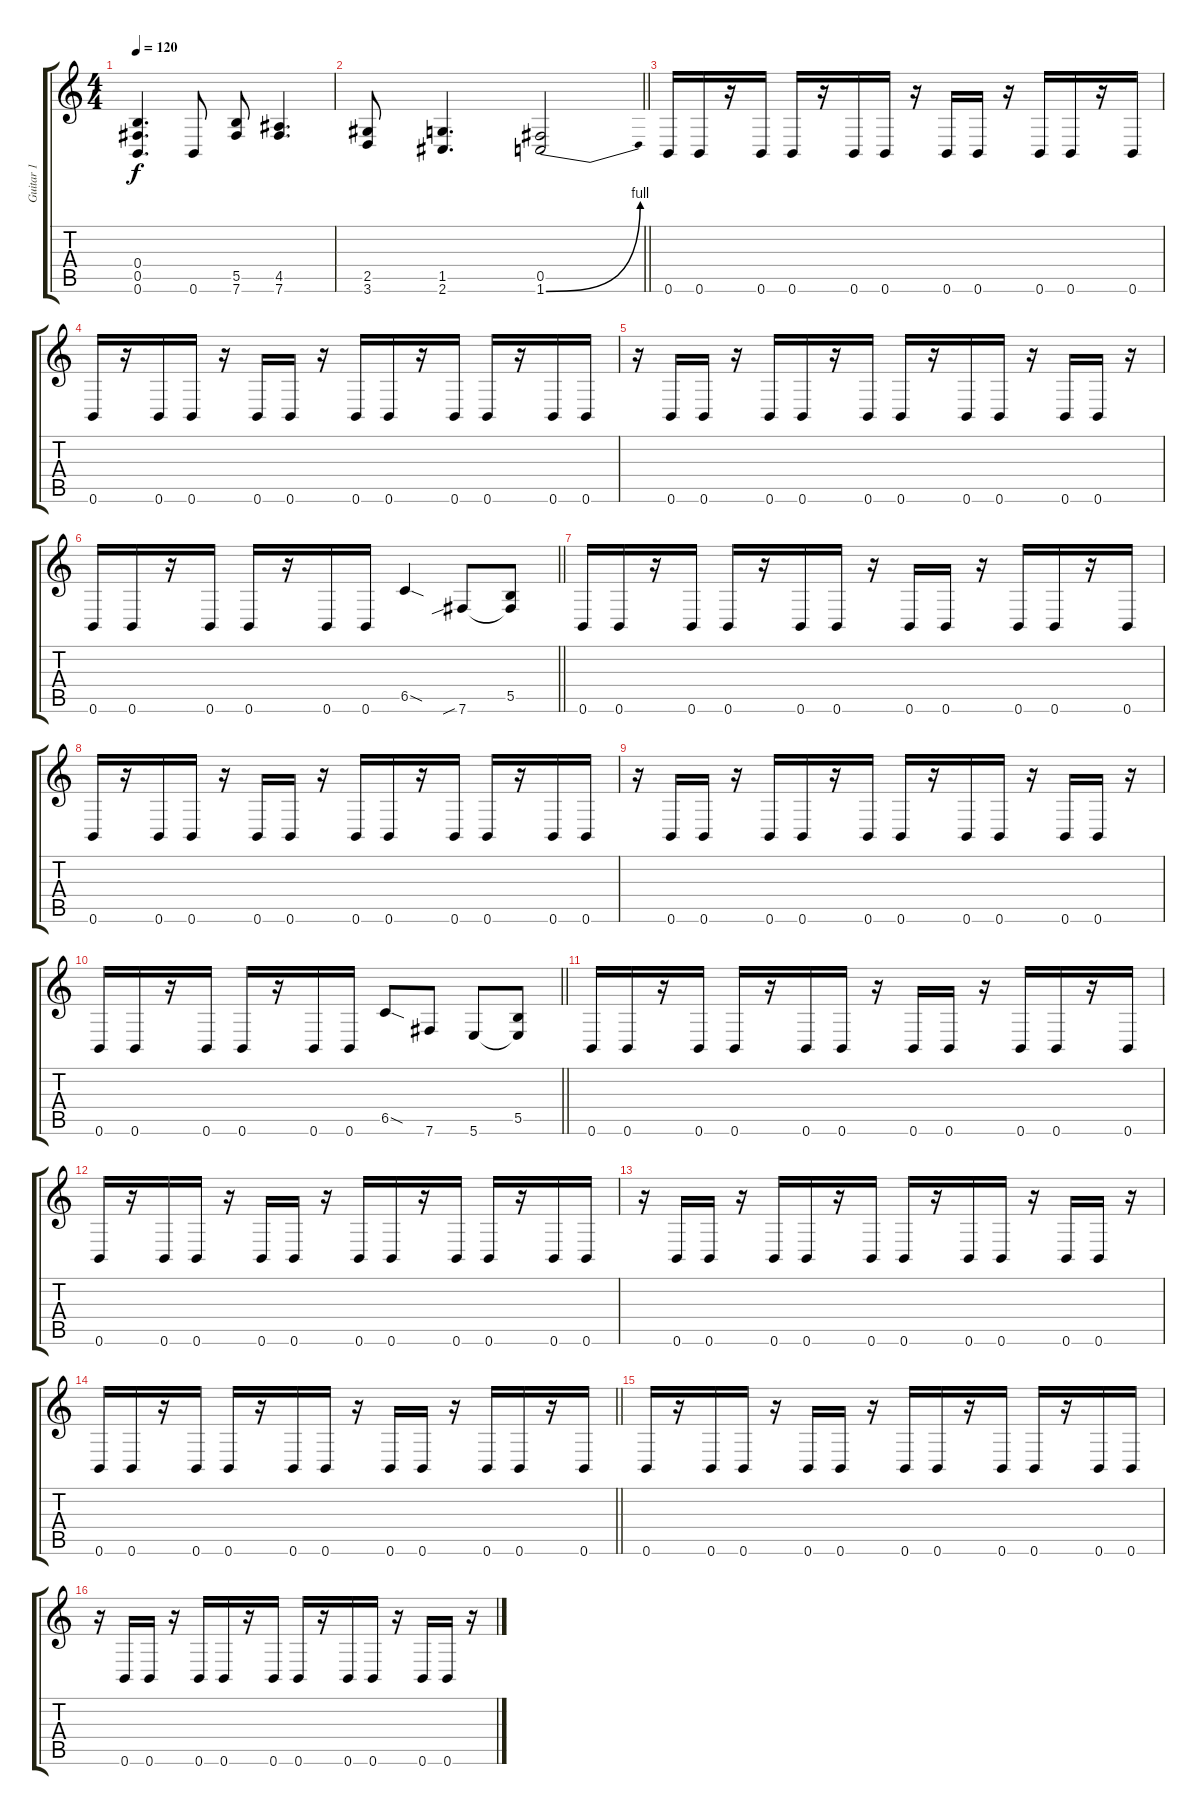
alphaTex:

\track ("Guitar 1" "Guitar 1") {instrument distortionguitar}
\staff {score tabs}
\tuning (Db4 Ab3 E3 B2 Gb2 B1) {hide}
\ts (4 4)
\tempo 120
\clef g2
\ks c
(0.4 0.5 0.6).4{d dy f} 0.6.8 (5.5 7.6).8 (4.5 7.6).4{d} |
\barLineRight lightlight
(2.5 3.6).8 (1.5 2.6).4{d} (0.5 1.6{be (bend 0 0 60 4)}).2{balance 0} |
\section ("" "")
0.6.16 0.6.16 r.16 0.6.16 0.6.16 r.16 0.6.16 0.6.16 r.16 0.6.16 0.6.16 r.16 0.6.16 0.6.16 r.16 0.6.16 |
0.6.16 r.16 0.6.16 0.6.16 r.16 0.6.16 0.6.16 r.16 0.6.16 0.6.16 r.16 0.6.16 0.6.16 r.16 0.6.16 0.6.16 |
r.16 0.6.16 0.6.16 r.16 0.6.16 0.6.16 r.16 0.6.16 0.6.16 r.16 0.6.16 0.6.16 r.16 0.6.16 0.6.16 r.16 |
\barLineRight lightlight
0.6.16 0.6.16 r.16 0.6.16 0.6.16 r.16 0.6.16 0.6.16 6.5{sod}.4 7.6{sib}.8 (5.5 7.6{t}).8 |
0.6.16 0.6.16 r.16 0.6.16 0.6.16 r.16 0.6.16 0.6.16 r.16 0.6.16 0.6.16 r.16 0.6.16 0.6.16 r.16 0.6.16 |
0.6.16 r.16 0.6.16 0.6.16 r.16 0.6.16 0.6.16 r.16 0.6.16 0.6.16 r.16 0.6.16 0.6.16 r.16 0.6.16 0.6.16 |
r.16 0.6.16 0.6.16 r.16 0.6.16 0.6.16 r.16 0.6.16 0.6.16 r.16 0.6.16 0.6.16 r.16 0.6.16 0.6.16 r.16 |
\barLineRight lightlight
0.6.16 0.6.16 r.16 0.6.16 0.6.16 r.16 0.6.16 0.6.16 6.5{sod}.8 7.6.8 5.6.8 (5.5 5.6{t}).8 |
\section ("" "")
0.6.16 0.6.16 r.16 0.6.16 0.6.16 r.16 0.6.16 0.6.16 r.16 0.6.16 0.6.16 r.16 0.6.16 0.6.16 r.16 0.6.16 |
0.6.16 r.16 0.6.16 0.6.16 r.16 0.6.16 0.6.16 r.16 0.6.16 0.6.16 r.16 0.6.16 0.6.16 r.16 0.6.16 0.6.16 |
r.16 0.6.16 0.6.16 r.16 0.6.16 0.6.16 r.16 0.6.16 0.6.16 r.16 0.6.16 0.6.16 r.16 0.6.16 0.6.16 r.16 |
\barLineRight lightlight
0.6.16 0.6.16 r.16 0.6.16 0.6.16 r.16 0.6.16 0.6.16 r.16 0.6.16 0.6.16 r.16 0.6.16 0.6.16 r.16 0.6.16 |
0.6.16 r.16 0.6.16 0.6.16 r.16 0.6.16 0.6.16 r.16 0.6.16 0.6.16 r.16 0.6.16 0.6.16 r.16 0.6.16 0.6.16 |
r.16 0.6.16 0.6.16 r.16 0.6.16 0.6.16 r.16 0.6.16 0.6.16 r.16 0.6.16 0.6.16 r.16 0.6.16 0.6.16 r.16
